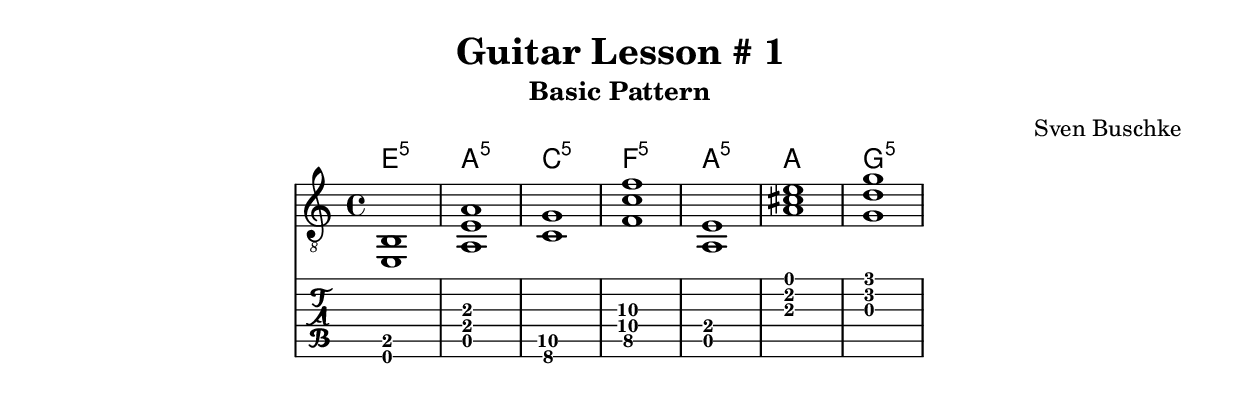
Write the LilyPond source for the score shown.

\version "2.22.1"
\header {
  title = "Guitar Lesson # 1"
  subtitle = "Basic Pattern"
  composer = "Sven Buschke"
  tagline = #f
}

\layout {
  indent = #40
}

ChordsAndSymbols = {
  \chordmode {
    e,,1:5
    a,,:5.8
    \set TabStaff.restrainOpenStrings = ##t
    \set minimumFret = #8
    c,:5
    f,:5.8
  }
  \set minimumFret = #2
  \set restrainOpenStrings = ##f
  <a, e> <a cis' e'>
  <g d' g'>
}
\score {
  <<
    \new ChordNames {
    \ChordsAndSymbols
    }
    \new Staff {
      \clef "treble_8"
      \ChordsAndSymbols
    }
    \new TabStaff {
      \ChordsAndSymbols
    }
  >>
  \layout {}
  \midi {}
}